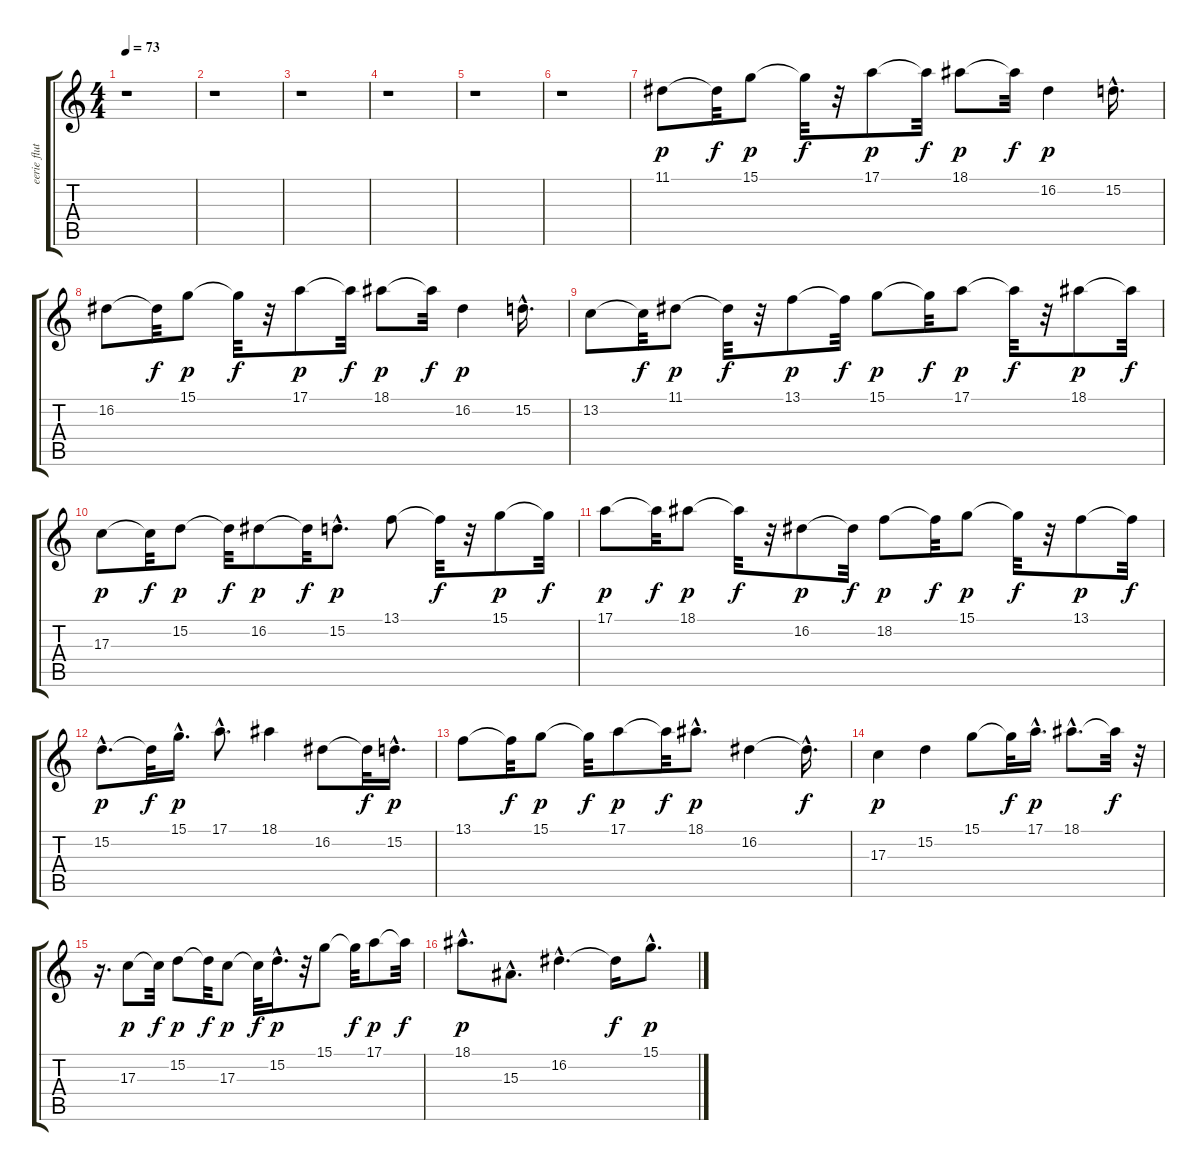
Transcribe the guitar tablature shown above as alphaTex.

\track ("eerie flute sound" "eerie flut") {instrument flute}
\staff {score tabs}
\tuning (E4 B3 G3 D3 A2 E2) {hide}
\ts (4 4)
\tempo 73
\clef g2
\ks c
r.1{dy p} |
r.1 |
r.1 |
r.1 |
r.1 |
r.1 |
11.1.8 11.1{t}.32{dy f} 15.1.8{dy p} 15.1{t}.32{dy f} r.32 17.1.8{dy p} 17.1{t}.32{dy f} 18.1.8{dy p} 18.1{t}.32{dy f} 16.2.4{dy p} 15.2{hac}.16{d} |
16.2.8 16.2{t}.32{dy f} 15.1.8{dy p} 15.1{t}.32{dy f} r.32 17.1.8{dy p} 17.1{t}.32{dy f} 18.1.8{dy p} 18.1{t}.32{dy f} 16.2.4{dy p} 15.2{hac}.16{d} |
13.2.8 13.2{t}.32{dy f} 11.1.8{dy p} 11.1{t}.32{dy f} r.32 13.1.8{dy p} 13.1{t}.32{dy f} 15.1.8{dy p} 15.1{t}.32{dy f} 17.1.8{dy p} 17.1{t}.32{dy f} r.32 18.1.8{dy p} 18.1{t}.32{dy f} |
17.3.8{dy p} 17.3{t}.32{dy f} 15.2.8{dy p} 15.2{t}.32{dy f} 16.2.8{dy p} 16.2{t}.32{dy f} 15.2{hac}.8{d dy p} 13.1.8 13.1{t}.32{dy f} r.32 15.1.8{dy p} 15.1{t}.32{dy f} |
17.1.8{dy p} 17.1{t}.32{dy f} 18.1.8{dy p} 18.1{t}.32{dy f} r.32 16.2.8{dy p} 16.2{t}.32{dy f} 18.2.8{dy p} 18.2{t}.32{dy f} 15.1.8{dy p} 15.1{t}.32{dy f} r.32 13.1.8{dy p} 13.1{t}.32{dy f} |
15.2{hac}.8{d dy p} 15.2{t}.32{dy f} 15.1{hac}.16{d dy p} 17.1{hac}.8{d} 18.1.4 16.2.8 16.2{t}.32{dy f} 15.2{hac}.16{d dy p} |
13.1.8 13.1{t}.32{dy f} 15.1.8{dy p} 15.1{t}.32{dy f} 17.1.8{dy p} 17.1{t}.32{dy f} 18.1{hac}.8{d dy p} 16.2.4 16.2{hac t}.16{d dy f} |
17.3.4{dy p} 15.2.4 15.1.8 15.1{t}.32{dy f} 17.1{hac}.16{d dy p} 18.1{hac}.8{d} 18.1{t}.32{dy f} r.32 |
r.16{d} 17.3.8{dy p} 17.3{t}.32{dy f} 15.2.8{dy p} 15.2{t}.32{dy f} 17.3.8{dy p} 17.3{t}.32{dy f} 15.2{hac}.16{d dy p} r.32 15.1.8 15.1{t}.32{dy f} 17.1.8{dy p} 17.1{t}.32{dy f} |
18.1{hac}.8{d dy p} 15.3{hac}.8{d} 16.2{hac}.4{d} 16.2{t}.16{dy f} 15.1{hac}.8{d dy p}
